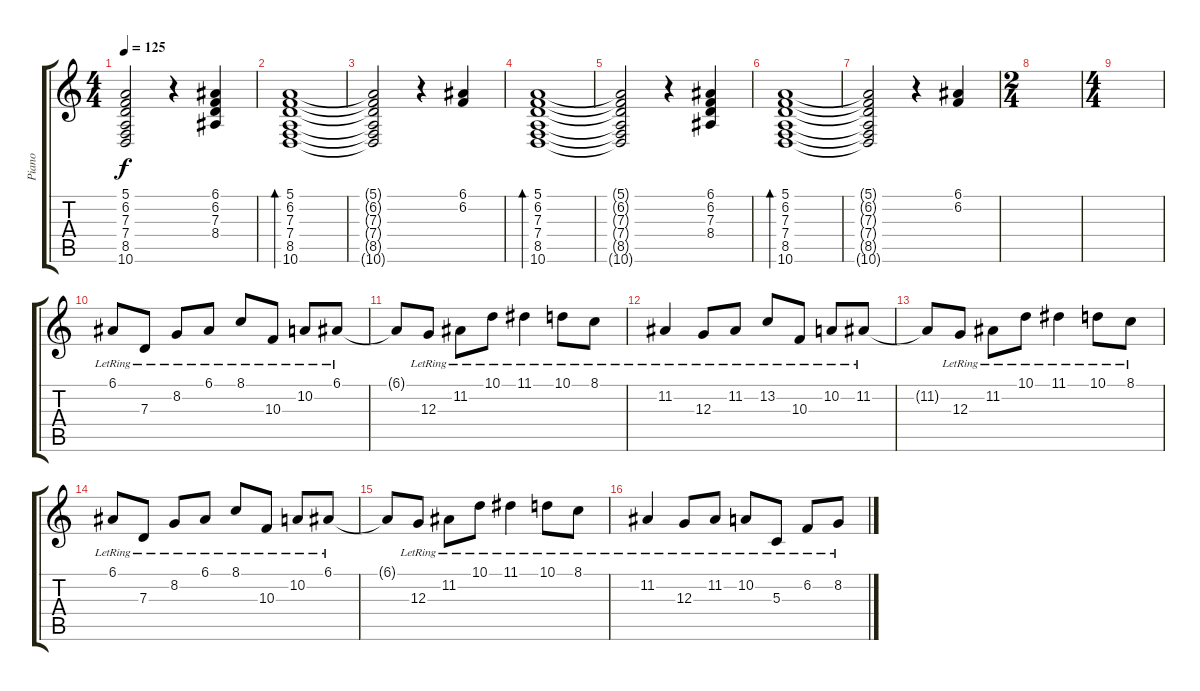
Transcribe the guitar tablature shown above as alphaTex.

\track ("Piano" "Piano") {instrument acousticgrandpiano}
\staff {score tabs}
\tuning (E4 B3 G3 D3 A2 E2) {hide}
\ts (4 4)
\tempo 125
\clef g2
\ks c
(5.1{t} 6.2{t} 7.3{t} 7.4{t} 8.5{t} 10.6{t}).2{dy f} r.4 (6.1 6.2 7.3 8.4).4 |
(5.1 6.2 7.3 7.4 8.5 10.6).1{bd 60} |
(5.1{t} 6.2{t} 7.3{t} 7.4{t} 8.5{t} 10.6{t}).2 r.4 (6.1 6.2).4 |
(5.1 6.2 7.3 7.4 8.5 10.6).1{bd 60} |
(5.1{t} 6.2{t} 7.3{t} 7.4{t} 8.5{t} 10.6{t}).2 r.4 (6.1 6.2 7.3 8.4).4 |
(5.1 6.2 7.3 7.4 8.5 10.6).1{bd 60} |
(5.1{t} 6.2{t} 7.3{t} 7.4{t} 8.5{t} 10.6{t}).2 r.4 (6.1 6.2).4 |
\ts (2 4)
|
\ts (4 4)
|
6.1{lr}.8 7.3{lr}.8 8.2{lr}.8 6.1{lr}.8 8.1{lr}.8 10.3{lr}.8 10.2{lr}.8 6.1{lr}.8 |
6.1{t}.8 12.3{lr}.8 11.2{lr}.8 10.1{lr}.8 11.1{lr}.4 10.1{lr}.8 8.1{lr}.8 |
11.2{lr}.4 12.3{lr}.8 11.2{lr}.8 13.2{lr}.8 10.3{lr}.8 10.2{lr}.8 11.2{lr}.8 |
11.2{t}.8 12.3{lr}.8 11.2{lr}.8 10.1{lr}.8 11.1{lr}.4 10.1{lr}.8 8.1{lr}.8 |
6.1{lr}.8 7.3{lr}.8 8.2{lr}.8 6.1{lr}.8 8.1{lr}.8 10.3{lr}.8 10.2{lr}.8 6.1{lr}.8 |
6.1{t}.8 12.3{lr}.8 11.2{lr}.8 10.1{lr}.8 11.1{lr}.4 10.1{lr}.8 8.1{lr}.8 |
11.2{lr}.4 12.3{lr}.8 11.2{lr}.8 10.2{lr}.8 5.3{lr}.8 6.2{lr}.8 8.2{lr}.8
